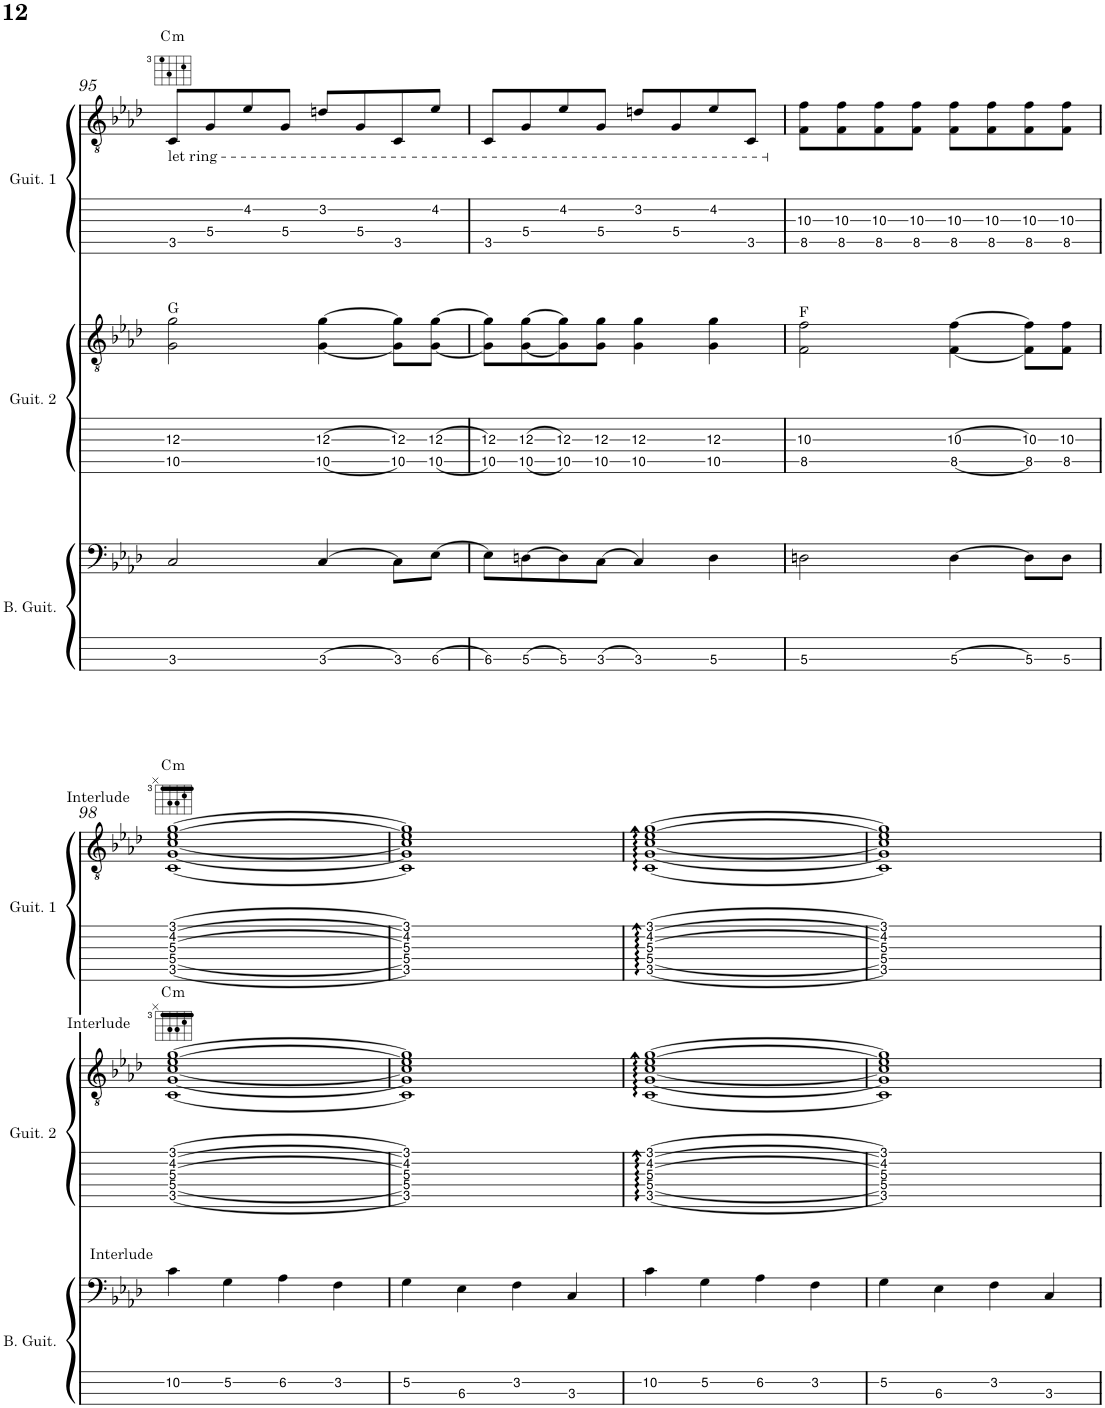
**kern	**kern	**kern	**kern	**harte	**kern	**kern	**harte
*part3	*part3	*part2	*part2	*part2	*part1	*part1	*part1
*staff6	*staff5	*staff4	*staff3	*	*staff2	*staff1	*
*I"Bass Guitar	*	*I"Guitar 2	*	*	*I"Guitar 1	*	*
*I'B. Guit.	*	*I'Guit. 2	*	*	*I'Guit. 1	*	*
!!LO:PB:g=z
*	*clefF4	*	*clefGv2	*	*	*clefGv2	*
*Trd7c12	*Trd7c12	*	*	*	*	*	*
*k[b-e-a-d-]	*k[b-e-a-d-]	*k[b-e-a-d-]	*k[b-e-a-d-]	*	*k[b-e-a-d-]	*k[b-e-a-d-]	*
*M4/4	*M4/4	*M4/4	*M4/4	*	*M4/4	*M4/4	*
=95	=95	=95	=95	=95	=95	=95	=95
!	!	!	!	!	!	!LO:TX:b:t=let ring	!
!	!	!	!LO:TX:a:t=G	!	!	!	!LO:H:kt=m
2C	2C/	2G 2g	2G\ 2g\	.	8CL	8C/L	C:min
.	.	.	.	.	8GJ	8G/	.
.	.	.	.	.	8e-L	8e-/	.
.	.	.	.	.	8GJ	8G/J	.
[4C	[4C/	[4G [4g	[4G\ [4g\	.	8dnL	8dn/L	.
.	.	.	.	.	8GJ	8G/	.
8CL]	8C\L]	8G]\ 8g]\L	8G\] 8g\]L	.	8CL	8C/	.
[8E-J	[8E-\J	[8G\ [8g\J	[8G\ [8g\J	.	8e-J	8e-/J	.
=96	=96	=96	=96	=96	=96	=96	=96
8E-L]	8E-\L]	8G]\ 8g]\L	8G\] 8g\]L	.	8CL	8C/L	.
[8DnJ	[8Dn\	[8G\ [8g\J	[8G\ [8g\	.	8GJ	8G/	.
8DL]	8D\]	8G]\ 8g]\L	8G\] 8g\]	.	8e-L	8e-/	.
[8CJ	[8C\J	8G\ 8g\J	8G\ 8g\J	.	8GJ	8G/J	.
4C]	4C/]	4G 4g	4G\ 4g\	.	8dnL	8dn/L	.
.	.	.	.	.	8GJ	8G/	.
4D	4D\	4G 4g	4G\ 4g\	.	8e-L	8e-/	.
.	.	.	.	.	8CJ	8C/J	.
=97	=97	=97	=97	=97	=97	=97	=97
!	!	!	!LO:TX:a:t=F	!	!	!	!
2Dn	2Dn\	2F 2f	2F\ 2f\	.	8F\ 8f\L	8F\ 8f\L	.
.	.	.	.	.	8F\ 8f\J	8F\ 8f\	.
.	.	.	.	.	8F\ 8f\L	8F\ 8f\	.
.	.	.	.	.	8F\ 8f\J	8F\ 8f\J	.
[4D	[4D\	[4F [4f	[4F\ [4f\	.	8F\ 8f\L	8F\ 8f\L	.
.	.	.	.	.	8F\ 8f\J	8F\ 8f\	.
8DL]	8D\L]	8F]\ 8f]\L	8F\] 8f\]L	.	8F\ 8f\L	8F\ 8f\	.
8DJ	8D\J	8F\ 8f\J	8F\ 8f\J	.	8F\ 8f\J	8F\ 8f\J	.
!!LO:LB:g=z
=98	=98	=98	=98	=98	=98	=98	=98
!	!	!	!	!	!	!LO:TX:a:t=Interlude	!
!	!	!	!LO:TX:a:t=Interlude	!	!	!	!
!	!LO:TX:a:t=Interlude	!	!	!LO:H:kt=m	!	!	!LO:H:kt=m
4c	4c\	[1C [1G [1c [1e- [1g	[1C [1G [1c [1e- [1g	C:min	[1C [1G [1c [1e- [1g	[1C [1G [1c [1e- [1g	C:min
4G	4G\	.	.	.	.	.	.
4A-	4A-\	.	.	.	.	.	.
4F	4F\	.	.	.	.	.	.
=99	=99	=99	=99	=99	=99	=99	=99
4G	4G\	1C] 1G] 1c] 1e-] 1g]	1C] 1G] 1c] 1e-] 1g]	.	1C] 1G] 1c] 1e-] 1g]	1C] 1G] 1c] 1e-] 1g]	.
4E-	4E-\	.	.	.	.	.	.
4F	4F\	.	.	.	.	.	.
4C	4C/	.	.	.	.	.	.
=100	=100	=100	=100	=100	=100	=100	=100
4c	4c\	[1C [1G [1c [1e- [1g	[1C [1G [1c [1e- [1g	.	[1C [1G [1c [1e- [1g	[1C [1G [1c [1e- [1g	.
4G	4G\	.	.	.	.	.	.
4A-	4A-\	.	.	.	.	.	.
4F	4F\	.	.	.	.	.	.
=101	=101	=101	=101	=101	=101	=101	=101
4G	4G\	1C] 1G] 1c] 1e-] 1g]	1C] 1G] 1c] 1e-] 1g]	.	1C] 1G] 1c] 1e-] 1g]	1C] 1G] 1c] 1e-] 1g]	.
4E-	4E-\	.	.	.	.	.	.
4F	4F\	.	.	.	.	.	.
4C	4C/	.	.	.	.	.	.
=	=	=	=	=	=	=	=
*-	*-	*-	*-	*-	*-	*-	*-
